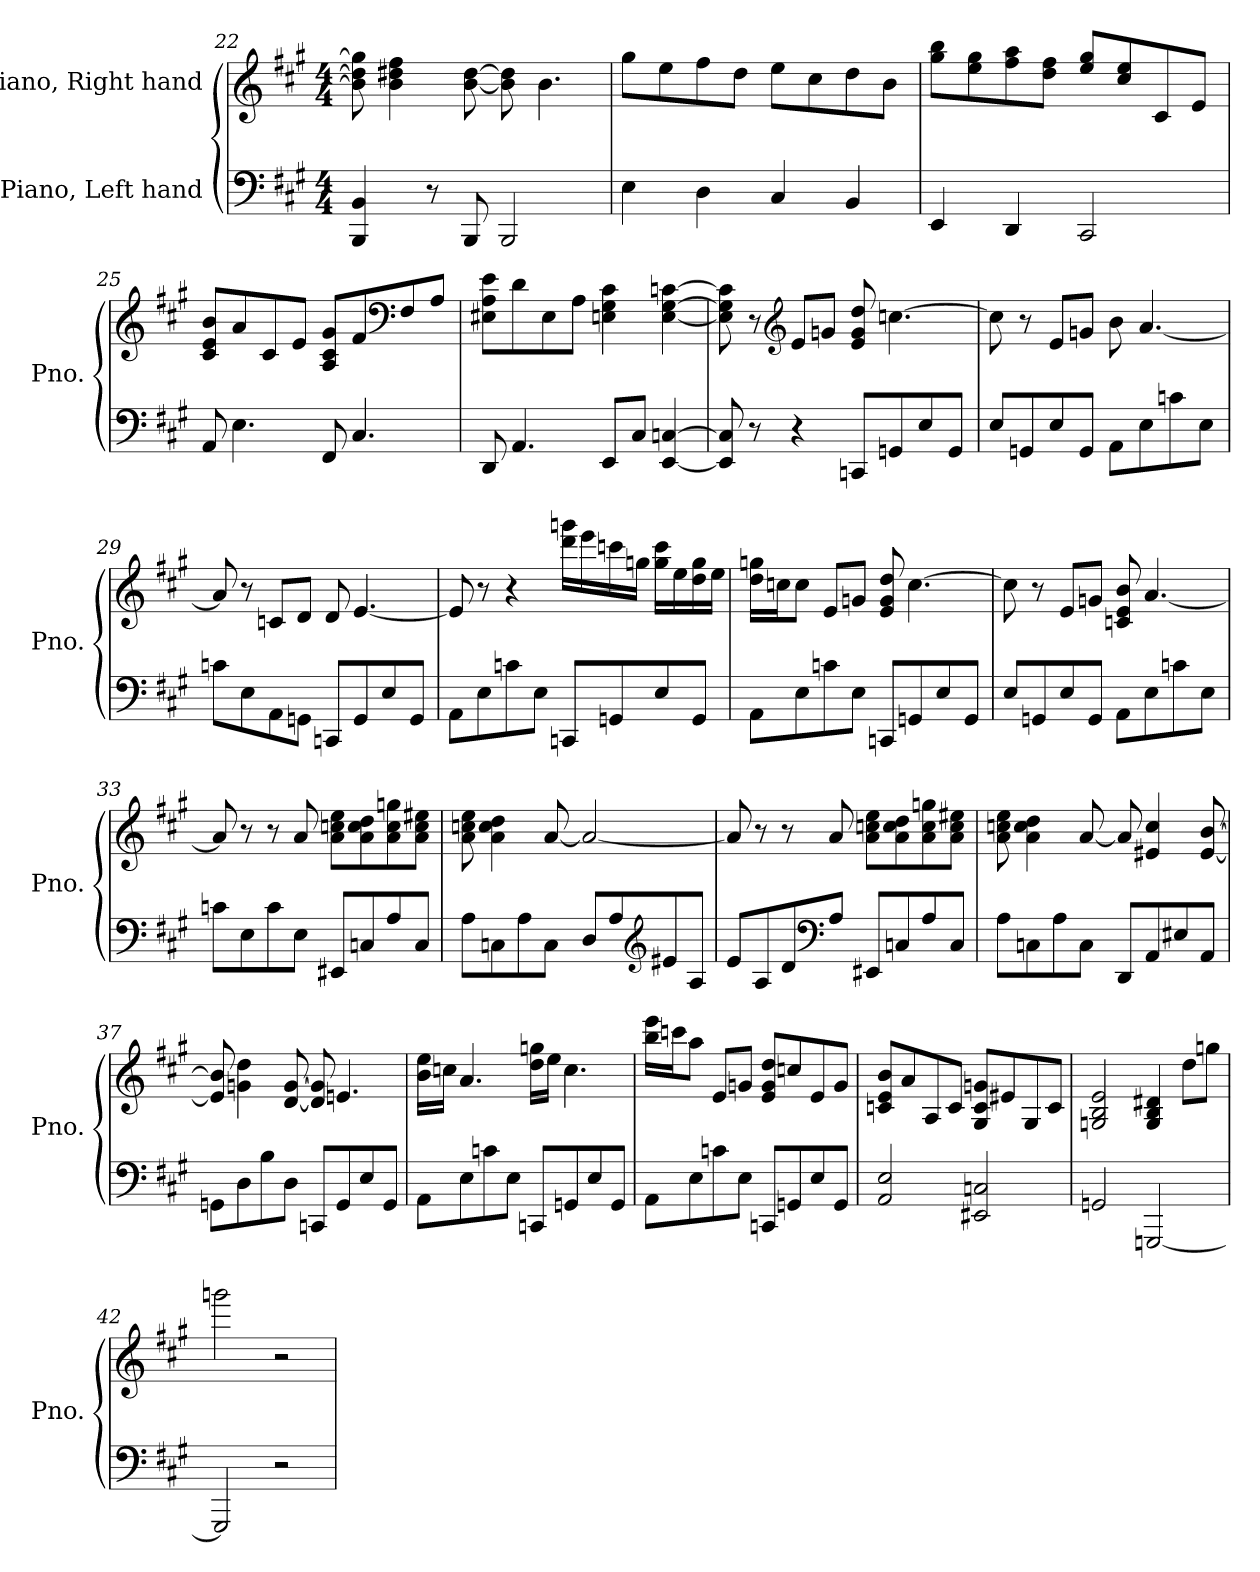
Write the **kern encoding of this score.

**kern	**kern
*part2	*part1
*staff2	*staff1
*I"Piano, Left hand	*I"Piano, Right hand
*I'Pno.	*I'Pno.
!!LO:PB:g=z
*clefF4	*clefG2
*k[f#c#g#]	*k[f#c#g#]
*M4/4	*M4/4
=22	=22
4BBB/ 4BB/	8b\] 8dd#\] 8gg#\]
.	4b\ 4dd#X\ 4ff#\
8r	.
8BBB/	[8b\ [8dd#\
2BBB/	8b\] 8dd#\]
.	4.b\
=23	=23
4E\	8gg#\L
.	8ee\
4D\	8ff#\
.	8dd\J
4C#/	8ee\L
.	8cc#\
4BB/	8dd\
.	8b\J
=24	=24
4EE/	8gg#\ 8bb\L
.	8ee\ 8gg#\
4DD/	8ff#\ 8aa\
.	8dd\ 8ff#\J
2CC#/	8ee/ 8gg#/L
.	8cc#/ 8ee/
.	8c#/
.	8e/J
=25	=25
8AA/	8c#/ 8e/ 8b/L
4.E\	8a/
.	8c#/
.	8e/J
8FF#/	8A/ 8c#/ 8g#/L
4.C#/	8f#/
*	*clefF4
.	8F#/
.	8A/J
!!LO:LB:g=z
=26	=26
8DD/	8E#X\ 8A\ 8e\L
4.AA/	8d\
.	8E#\
.	8A\J
8EE/L	4En\ 4G#\ 4c#\
8C#/J	.
[4EE/ [4Cn/	[4E\ [4G#\ [4cn\
=27	=27
8EE/] 8C/]	8E\] 8G#\] 8c\]
8r	8r
*	*clefG2
4r	8e/L
.	8gn/J
8CCn/L	8e/ 8g/ 8dd/
8GGn/	[4.ccn\
8E/	.
8GG/J	.
=28	=28
8E/L	8cc\]
8GGn/	8r
8E/	8e/L
8GG/J	8gn/J
8AA\L	8b\
8E\	[4.a/
8cn\	.
8E\J	.
!!LO:LB:g=z
=29	=29
8cn\L	8a/]
8E\	8r
8AA\	8cn/L
8GGn\J	8d/J
8CCn/L	8d/
8GG/	[4.e/
8E/	.
8GG/J	.
=30	=30
8AA\L	8e/]
8E\	8r
8cn\	4r
8E\J	.
8CCn/L	16ddd\ 16gggn\LL
.	16eee\
8GGn/	16cccn\
.	16ggn\JJ
8E/	16gg\ 16ccc\LL
.	16ee\
8GG/J	16dd\ 16gg\
.	16ee\JJ
=31	=31
8AA\L	16dd\ 16ggn\LL
.	16ccn\J
8E\	8cc\J
8cn\	8e/L
8E\J	8gn/J
8CCn/L	8e/ 8g/ 8dd/
8GGn/	[4.cc\
8E/	.
8GG/J	.
!!LO:LB:g=z
=32	=32
8E/L	8cc\]
8GGn/	8r
8E/	8e/L
8GG/J	8gn/J
8AA\L	8cn/ 8e/ 8b/
8E\	[4.a/
8cn\	.
8E\J	.
=33	=33
8cn\L	8a/]
8E\	8r
8c\	8r
8E\J	8a/
8EE#X/L	8a\ 8ccn\ 8ee\L
8Cn/	8a\ 8cc\ 8dd\
8A/	8a\ 8cc\ 8ggn\
8C/J	8a\ 8cc\ 8ee#X\J
=34	=34
8A\L	8a\ 8ccn\ 8ee\
8Cn\	4a\ 4cc\ 4dd\
8A\	.
8C\J	[8a/
8D/L	2a/_
8A/	.
*clefG2	*
8e#X/	.
8A/J	.
!!LO:LB:g=z
=35	=35
8e/L	8a/]
8A/	8r
8d/	8r
*clefF4	*
8A/J	8a/
8EE#X/L	8a\ 8ccn\ 8ee\L
8Cn/	8a\ 8cc\ 8dd\
8A/	8a\ 8cc\ 8ggn\
8C/J	8a\ 8cc\ 8ee#X\J
=36	=36
8A\L	8a\ 8ccn\ 8ee\
8Cn\	4a\ 4cc\ 4dd\
8A\	.
8C\J	[8a/
8DD/L	8a/]
8AA/	4e#X/ 4cc/
8E#X/	.
8AA/J	[8e#/ [8b/
=37	=37
8GGn\L	8e#/] 8b/]
8D\	4gn\ 4dd\
8B\	.
8D\J	[8d/ [8g/
8CCn/L	8d/] 8g/]
8GG/	4.en/
8E/	.
8GG/J	.
!!LO:LB:g=z
=38	=38
8AA\L	16b\ 16ee\LL
.	16ccn\JJ
8E\	4.a/
8cn\	.
8E\J	.
8CCn/L	16dd\ 16ggn\LL
.	16ee\JJ
8GGn/	4.cc\
8E/	.
8GG/J	.
=39	=39
8AA\L	16bb\ 16eee\LL
.	16cccn\J
8E\	8aa\J
8cn\	8e/L
8E\J	8gn/J
8CCn/L	8e/ 8g/ 8dd/L
8GGn/	8ccn/
8E/	8e/
8GG/J	8g/J
=40	=40
2AA/ 2E/	8cn/ 8e/ 8b/L
.	8a/
.	8A/
.	8c/J
2EE#X/ 2Cn/	8G#/ 8c/ 8gn/L
.	8e#X/
.	8G#/
.	8c/J
=41	=41
2GGn/	2Gn/ 2B/ 2e/
[2GGGn/	4G/ 4B/ 4d#X/
.	8dd\L
.	8ggn\J
!!LO:PB:g=z
=42	=42
2GGG/]	2gggn\
2r	2r
=	=
*-	*-
